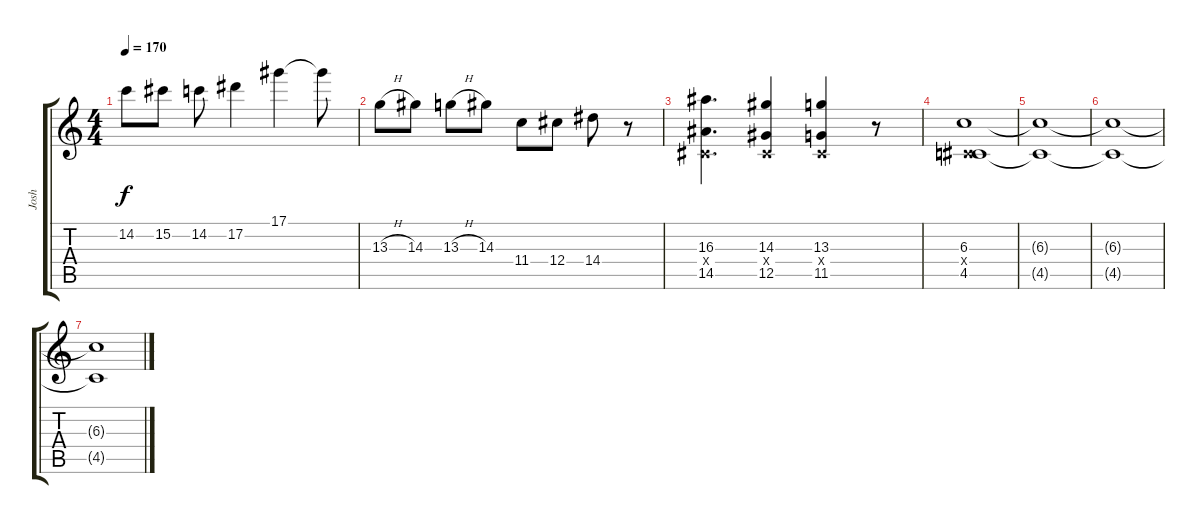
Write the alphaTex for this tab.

\track ("Josh" "Josh") {instrument distortionguitar}
\staff {score tabs}
\tuning (Eb4 Bb3 Gb3 Db3 Ab2 Db2) {hide}
\ts (4 4)
\tempo 170
\clef g2
\ks c
14.2.8{dy f} 15.2.8 14.2.8 17.2.4 17.1.4 17.1{t}.8 |
13.3{h}.8 14.3.8 13.3{h}.8 14.3.8 11.4.8 12.4.8 14.4.8 r.8 |
(16.3 0.4{x} 14.5).4{d} (14.3 0.4{x} 12.5).4 (13.3 0.4{x} 11.5).4 r.8 |
(6.3 0.4{x} 4.5).1{volume 0} |
(6.3{t} 4.5{t}).1 |
(6.3{t} 4.5{t}).1 |
(6.3{t} 4.5{t}).1
